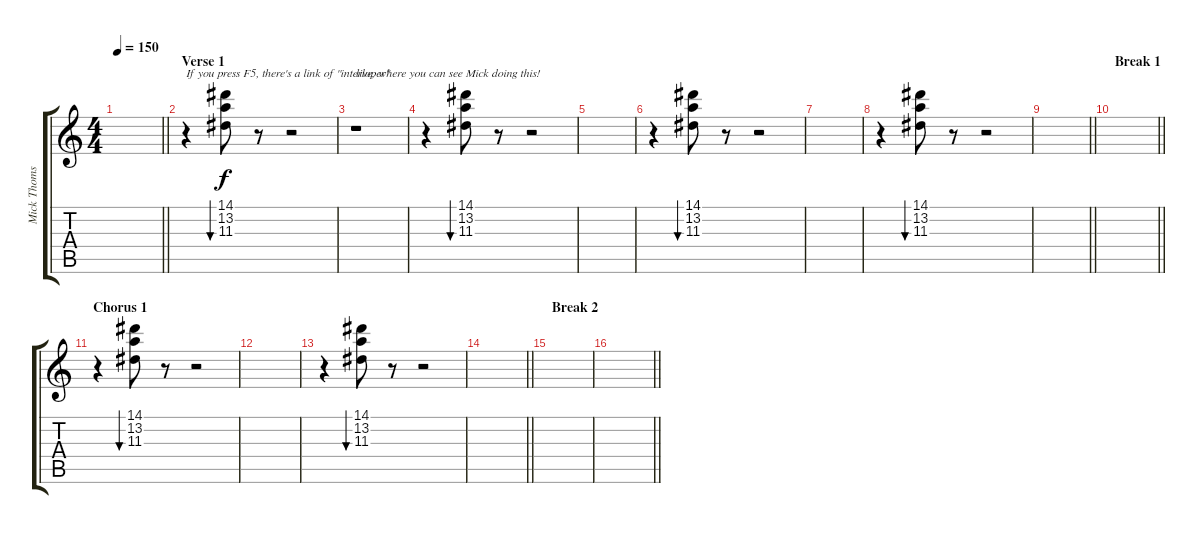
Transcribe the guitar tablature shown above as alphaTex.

\track ("Mick Thomson" "Mick Thoms") {instrument distortionguitar}
\staff {score tabs}
\tuning (Db4 Ab3 E3 B2 Gb2 B1) {hide}
\ts (4 4)
\tempo 150
\clef g2
\barLineRight lightlight
\ks c
|
\section ("" "Verse 1")
r.4{txt "If you press F5, there's a link of \"interloper\" "} (14.1 13.2 11.3).8{bu 120 instrument electricguitarmuted} r.8 r.2 |
r.1{txt "live, where you can see Mick doing this!"} |
r.4 (14.1 13.2 11.3).8{bu 120} r.8 r.2 |
|
r.4 (14.1 13.2 11.3).8{bu 120} r.8 r.2 |
|
r.4 (14.1 13.2 11.3).8{bu 120} r.8 r.2 |
\barLineRight lightlight
|
\section ("" "Break 1")
\barLineRight lightlight
|
\section ("" "Chorus 1")
r.4 (14.1 13.2 11.3).8{bu 120} r.8 r.2 |
|
r.4 (14.1 13.2 11.3).8{bu 120} r.8 r.2 |
\barLineRight lightlight
|
\section ("" "Break 2")
|
\barLineRight lightlight
